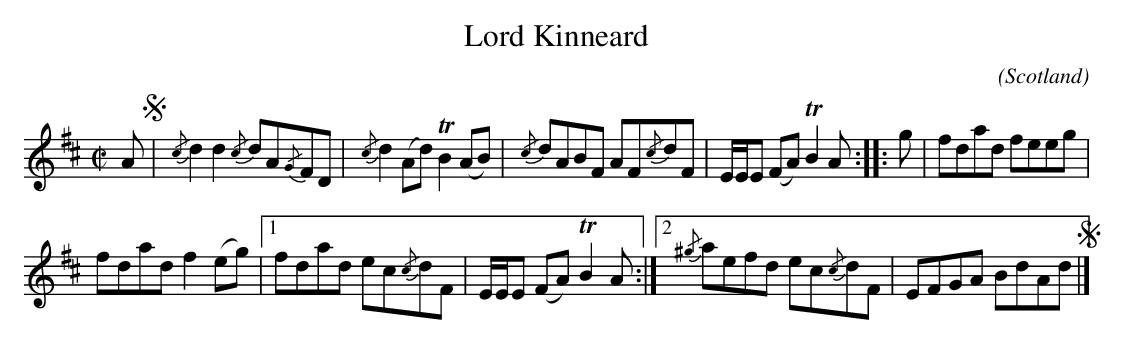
X:1
U:~=!turn!
T:Lord Kinneard
C:
O:Scotland
M:C|
L:1/8
K:D
A S| {/c}d2 d2 {/c}dA{/G}FD | {/c}d2 (Ad) TB2 (AB) | {/c}dABF AF{/c}dF | E/2E/2E (FA) TB2 A :: g | fdad feeg |
fdad f2 (eg) | [1 fdad ec{/c}dF | E/2E/2E (FA) TB2 A :| [2 {/^g}aefd ec{/c}dF | EFGA BdAd S|]
